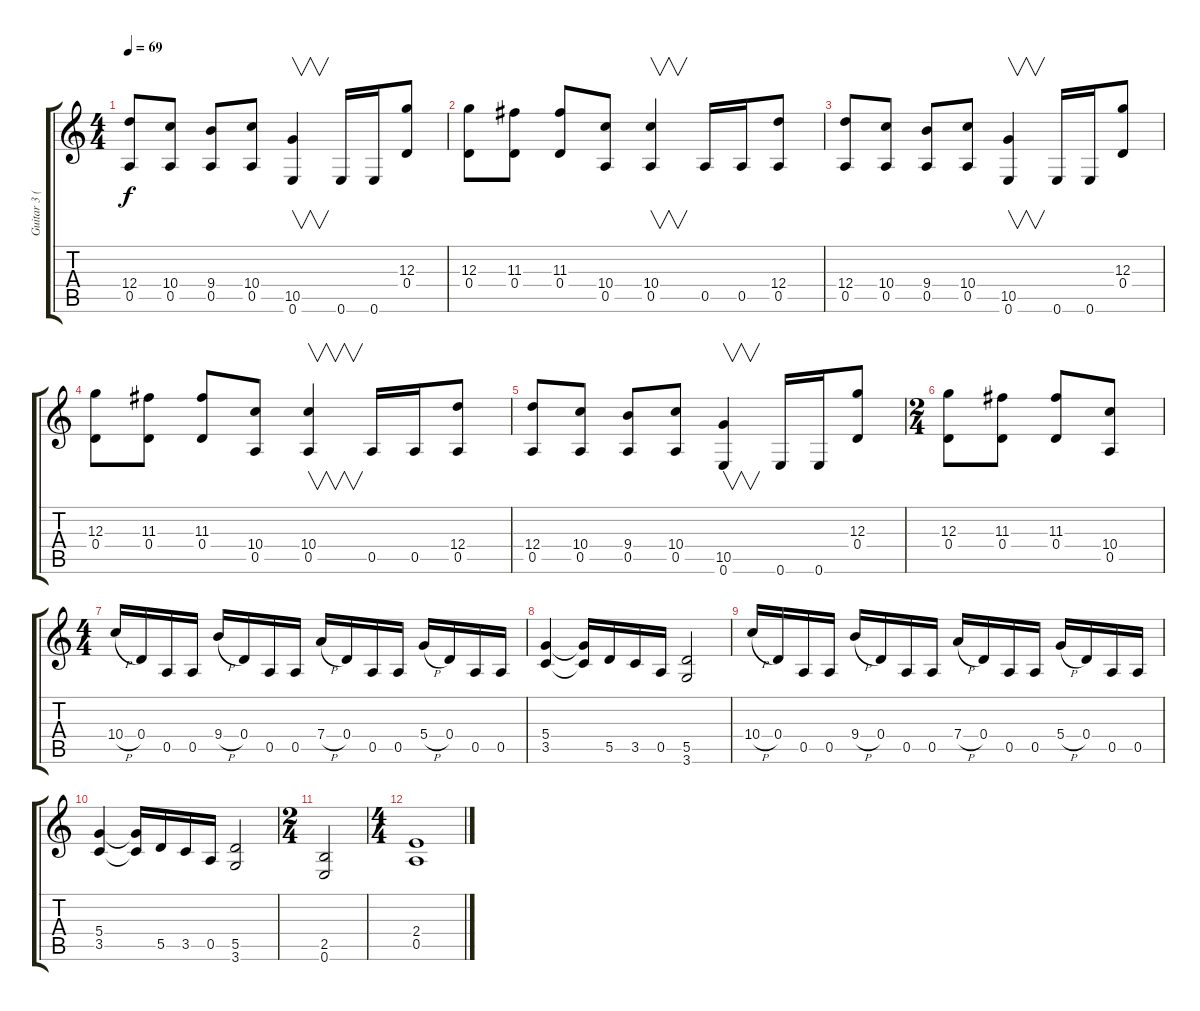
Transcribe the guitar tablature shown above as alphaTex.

\track ("Guitar 3 (Distortion)" "Guitar 3 (") {instrument distortionguitar}
\staff {score tabs}
\tuning (E4 B3 G3 D3 A2 E2) {hide}
\ts (4 4)
\tempo 69
\clef g2
\ks c
(12.4 0.5).8{dy f} (10.4 0.5).8 (9.4 0.5).8 (10.4 0.5).8 (10.5 0.6).4{v} 0.6.16 0.6.16 (12.3 0.4).8 |
(12.3 0.4).8 (11.3 0.4).8 (11.3 0.4).8 (10.4 0.5).8 (10.4 0.5).4{v} 0.5.16 0.5.16 (12.4 0.5).8 |
(12.4 0.5).8 (10.4 0.5).8 (9.4 0.5).8 (10.4 0.5).8 (10.5 0.6).4{v} 0.6.16 0.6.16 (12.3 0.4).8 |
(12.3 0.4).8 (11.3 0.4).8 (11.3 0.4).8 (10.4 0.5).8 (10.4 0.5).4{v} 0.5.16 0.5.16 (12.4 0.5).8 |
(12.4 0.5).8 (10.4 0.5).8 (9.4 0.5).8 (10.4 0.5).8 (10.5 0.6).4{v} 0.6.16 0.6.16 (12.3 0.4).8 |
\ts (2 4)
(12.3 0.4).8 (11.3 0.4).8 (11.3 0.4).8 (10.4 0.5).8 |
\ts (4 4)
10.4{h}.16 0.4.16 0.5.16 0.5.16 9.4{h}.16 0.4.16 0.5.16 0.5.16 7.4{h}.16 0.4.16 0.5.16 0.5.16 5.4{h}.16 0.4.16 0.5.16 0.5.16 |
(5.4 3.5).4 (5.4{t} 3.5{t}).16 5.5.16 3.5.16 0.5.16 (5.5 3.6).2 |
10.4{h}.16 0.4.16 0.5.16 0.5.16 9.4{h}.16 0.4.16 0.5.16 0.5.16 7.4{h}.16 0.4.16 0.5.16 0.5.16 5.4{h}.16 0.4.16 0.5.16 0.5.16 |
(5.4 3.5).4 (5.4{t} 3.5{t}).16 5.5.16 3.5.16 0.5.16 (5.5 3.6).2 |
\ts (2 4)
(2.5 0.6).2 |
\ts (4 4)
(2.4 0.5).1{volume 9}
